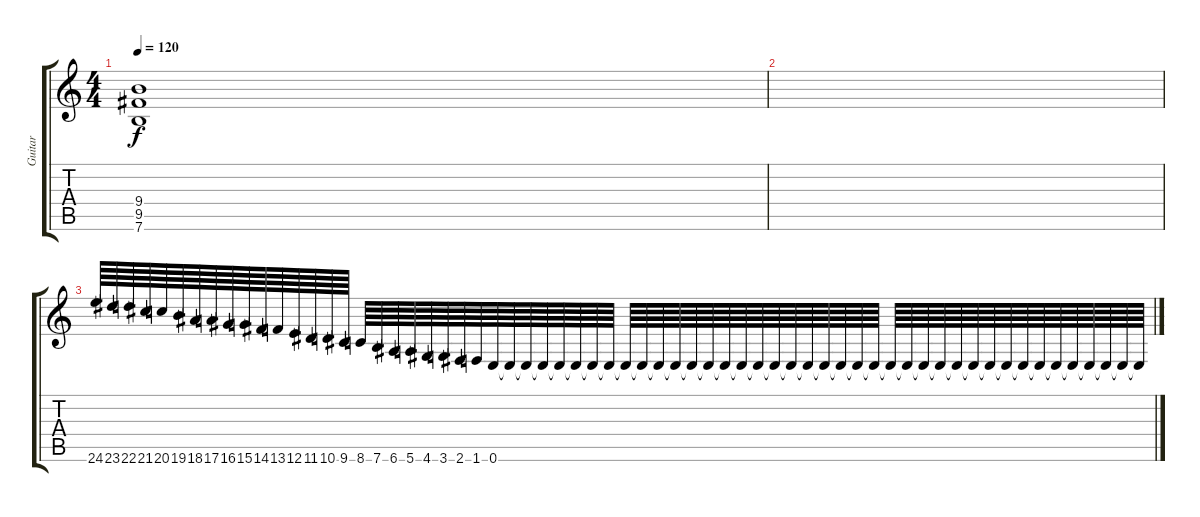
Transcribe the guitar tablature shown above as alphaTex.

\track ("Guitar" "Guitar") {instrument distortionguitar}
\staff {score tabs}
\tuning (E4 B3 G3 D3 A2 E2) {hide}
\ts (4 4)
\tempo 120
\clef g2
\ks c
(9.4 9.5 7.6).1{dy f} |
|
24.6.64 23.6.64 22.6.64 21.6.64 20.6.64 19.6.64 18.6.64 17.6.64 16.6.64 15.6.64 14.6.64 13.6.64 12.6.64 11.6.64 10.6.64 9.6.64 8.6.64 7.6.64 6.6.64 5.6.64 4.6.64 3.6.64 2.6.64 1.6.64 0.6.64{instrument pad6metallic} 0.6{t}.64 0.6{t}.64 0.6{t}.64 0.6{t}.64 0.6{t}.64 0.6{t}.64 0.6{t}.64 0.6{t}.64 0.6{t}.64 0.6{t}.64 0.6{t}.64 0.6{t}.64 0.6{t}.64 0.6{t}.64 0.6{t}.64 0.6{t}.64 0.6{t}.64 0.6{t}.64 0.6{t}.64 0.6{t}.64 0.6{t}.64 0.6{t}.64 0.6{t}.64 0.6{t}.64 0.6{t}.64 0.6{t}.64 0.6{t}.64 0.6{t}.64 0.6{t}.64 0.6{t}.64 0.6{t}.64 0.6{t}.64 0.6{t}.64 0.6{t}.64 0.6{t}.64 0.6{t}.64 0.6{t}.64 0.6{t}.64 0.6{t}.64
